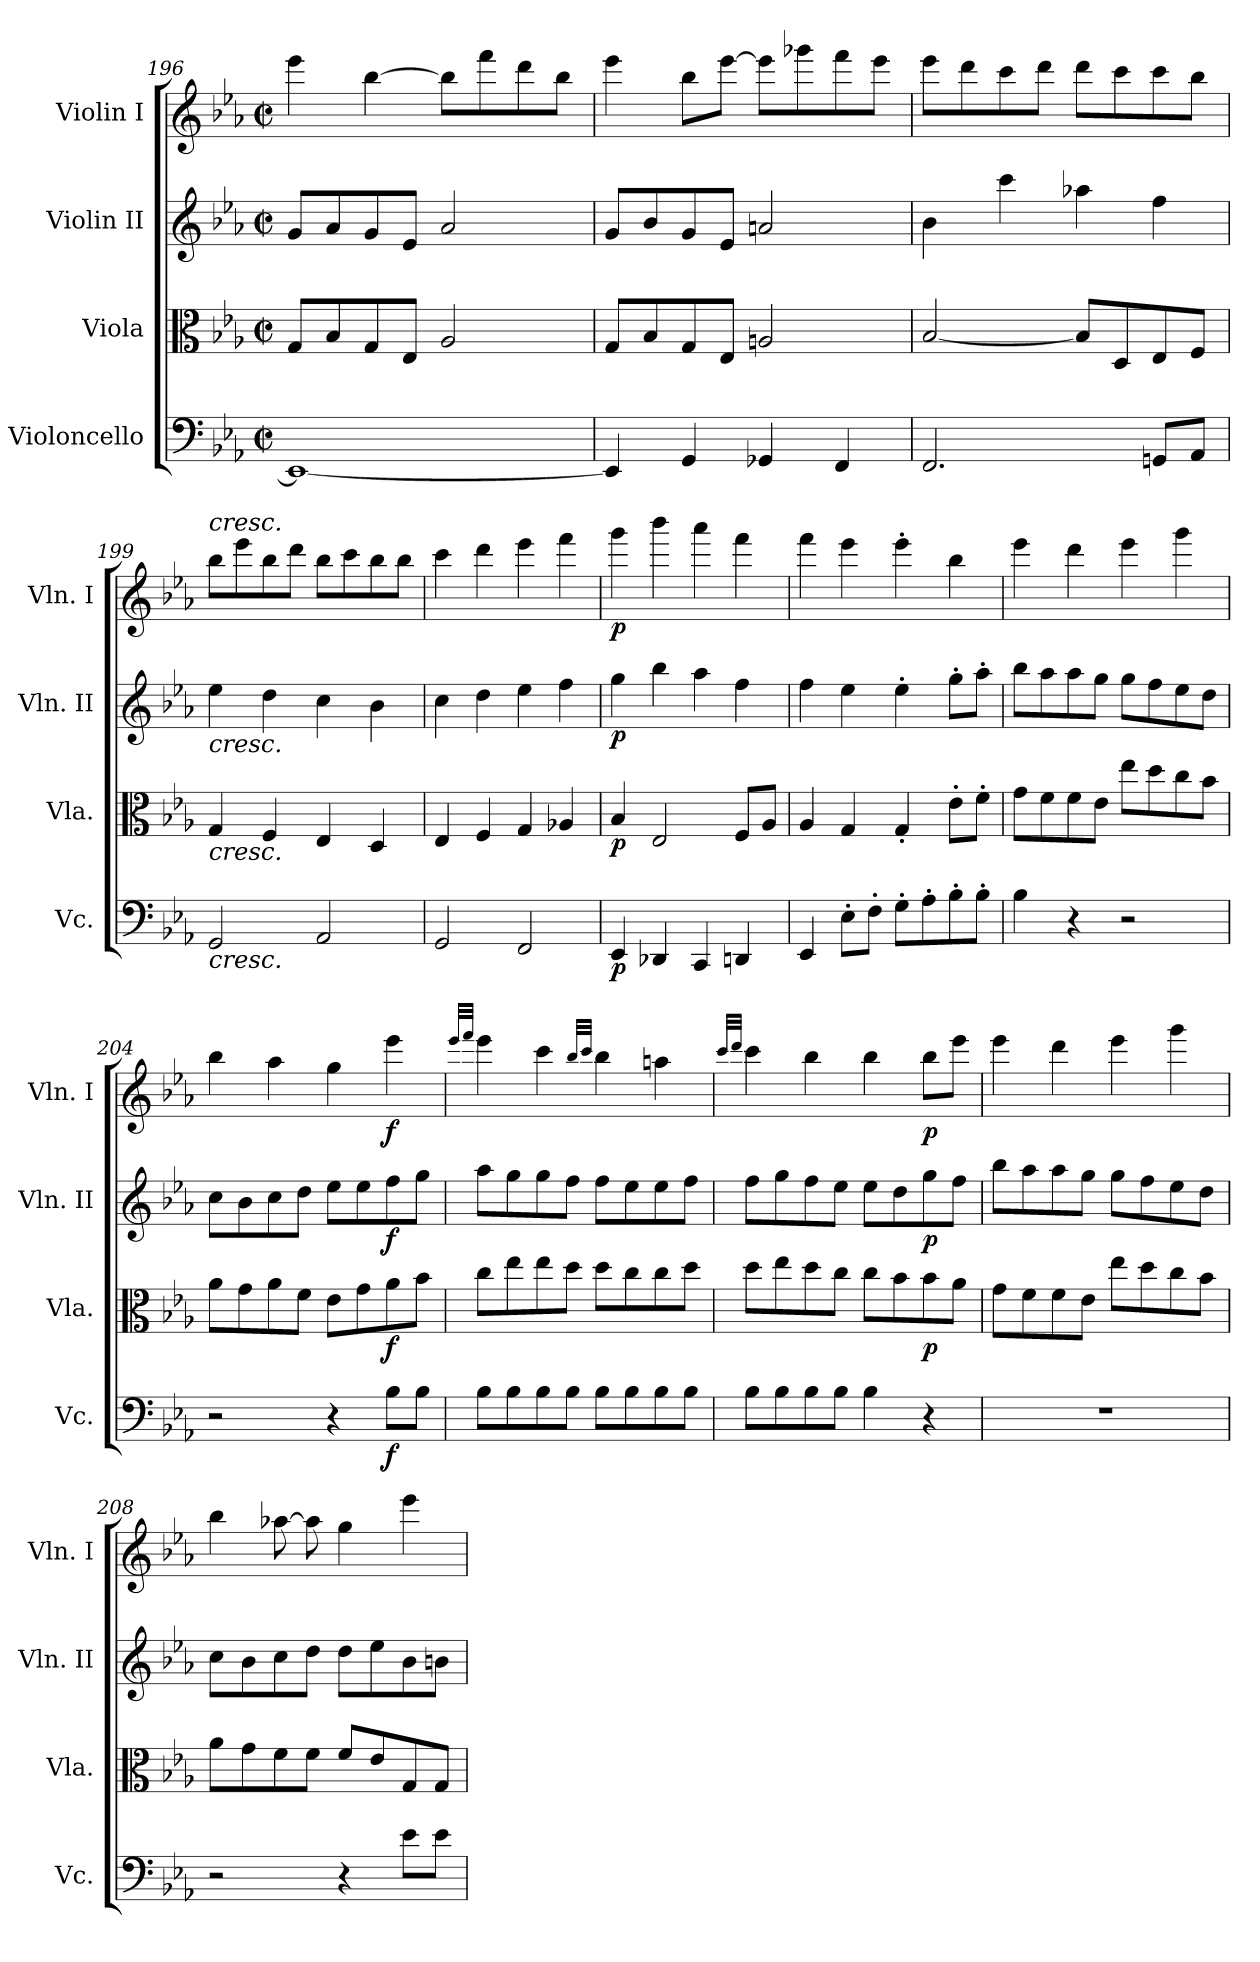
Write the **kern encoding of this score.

**kern	**dynam	**kern	**dynam	**kern	**dynam	**kern	**dynam
*part4	*part4	*part3	*part3	*part2	*part2	*part1	*part1
*staff4	*staff4	*staff3	*staff3	*staff2	*staff2	*staff1	*staff1
*I"Violoncello	*	*I"Viola	*	*I"Violin II	*	*I"Violin I	*
*I'Vc.	*	*I'Vla.	*	*I'Vln. II	*	*I'Vln. I	*
*clefF4	*	*clefC3	*	*clefG2	*	*clefG2	*
*k[b-e-a-]	*	*k[b-e-a-]	*	*k[b-e-a-]	*	*k[b-e-a-]	*
*M2/2	*	*M2/2	*	*M2/2	*	*M2/2	*
*met(c|)	*	*met(c|)	*	*met(c|)	*	*met(c|)	*
=196	=196	=196	=196	=196	=196	=196	=196
1EE-_	.	8G/L	.	8g/L	.	4eee-\	.
.	.	8B-/	.	8a-/	.	.	.
.	.	8G/	.	8g/	.	[4bb-\	.
.	.	8E-/J	.	8e-/J	.	.	.
.	.	2A-/	.	2a-/	.	8bb-\L]	.
.	.	.	.	.	.	8fff\	.
.	.	.	.	.	.	8ddd\	.
.	.	.	.	.	.	8bb-\J	.
=197	=197	=197	=197	=197	=197	=197	=197
4EE-/]	.	8G/L	.	8g/L	.	4eee-\	.
.	.	8B-/	.	8b-/	.	.	.
4GG/	.	8G/	.	8g/	.	8bb-\L	.
.	.	8E-/J	.	8e-/J	.	[8eee-\J	.
4GG-X/	.	2An/	.	2an/	.	8eee-\L]	.
.	.	.	.	.	.	8ggg-X\	.
4FF/	.	.	.	.	.	8fff\	.
.	.	.	.	.	.	8eee-\J	.
=198	=198	=198	=198	=198	=198	=198	=198
2.FF/	.	[2B-/	.	4b-\	.	8eee-\L	.
.	.	.	.	.	.	8ddd\	.
.	.	.	.	4ccc\	.	8ccc\	.
.	.	.	.	.	.	8ddd\J	.
.	.	8B-/L]	.	4aa-X\	.	8ddd\L	.
.	.	8D/	.	.	.	8ccc\	.
8GGn/L	.	8E-/	.	4ff\	.	8ccc\	.
8AA-/J	.	8F/J	.	.	.	8bb-\J	.
=199	=199	=199	=199	=199	=199	=199	=199
!	!	!	!	!	!	!LO:TX:a:i:t=cresc.	!
!	!	!	!	!LO:TX:b:i:t=cresc.	!	!	!
!	!	!LO:TX:b:i:t=cresc.	!	!	!	!	!
!LO:TX:b:i:t=cresc.	!	!	!	!	!	!	!
2GG/	.	4G/	.	4ee-\	.	8bb-\L	.
.	.	.	.	.	.	8eee-\	.
.	.	4F/	.	4dd\	.	8bb-\	.
.	.	.	.	.	.	8ddd\J	.
2AA-/	.	4E-/	.	4cc\	.	8bb-\L	.
.	.	.	.	.	.	8ccc\	.
.	.	4D/	.	4b-\	.	8bb-\	.
.	.	.	.	.	.	8bb-\J	.
=200	=200	=200	=200	=200	=200	=200	=200
2GG/	.	4E-/	.	4cc\	.	4ccc\	.
.	.	4F/	.	4dd\	.	4ddd\	.
2FF/	.	4G/	.	4ee-\	.	4eee-\	.
.	.	4A-X/	.	4ff\	.	4fff\	.
=201	=201	=201	=201	=201	=201	=201	=201
!	!LO:DY:b	!	!LO:DY:b	!	!LO:DY:b	!	!LO:DY:b
4EE-/	p	4B-/	p	4gg\	p	4ggg\	p
4DD-X/	.	2E-/	.	4bb-\	.	4bbb-\	.
4CC/	.	.	.	4aa-\	.	4aaa-\	.
4DDn/	.	8F/L	.	4ff\	.	4fff\	.
.	.	8A-/J	.	.	.	.	.
=202	=202	=202	=202	=202	=202	=202	=202
4EE-/	.	4A-/	.	4ff\	.	4fff\	.
8E-'\L	.	4G/	.	4ee-\	.	4eee-\	.
8F'\J	.	.	.	.	.	.	.
8G'\L	.	4G'/	.	4ee-'\	.	4eee-'\	.
8A-'\	.	.	.	.	.	.	.
8B-'\	.	8e-'\L	.	8gg'\L	.	4bb-\	.
8B-'\J	.	8f'\J	.	8aa-'\J	.	.	.
=203	=203	=203	=203	=203	=203	=203	=203
4B-\	.	8g\L	.	8bb-\L	.	4eee-\	.
.	.	8f\	.	8aa-\	.	.	.
4r	.	8f\	.	8aa-\	.	4ddd\	.
.	.	8e-\J	.	8gg\J	.	.	.
2r	.	8ee-\L	.	8gg\L	.	4eee-\	.
.	.	8dd\	.	8ff\	.	.	.
.	.	8cc\	.	8ee-\	.	4ggg\	.
.	.	8b-\J	.	8dd\J	.	.	.
=204	=204	=204	=204	=204	=204	=204	=204
2r	.	8a-\L	.	8cc\L	.	4bb-\	.
.	.	8g\	.	8b-\	.	.	.
.	.	8a-\	.	8cc\	.	4aa-\	.
.	.	8f\J	.	8dd\J	.	.	.
4r	.	8e-\L	.	8ee-\L	.	4gg\	.
.	.	8g\	.	8ee-\	.	.	.
!	!LO:DY:b	!	!LO:DY:b	!	!LO:DY:b	!	!LO:DY:b
8B-\L	f	8a-\	f	8ff\	f	4eee-\	f
8B-\J	.	8b-\J	.	8gg\J	.	.	.
=205	=205	=205	=205	=205	=205	=205	=205
.	.	.	.	.	.	32qeee-/LLL	.
.	.	.	.	.	.	32qfff/JJJ	.
8B-\L	.	8cc\L	.	8aa-\L	.	4eee-\	.
8B-\	.	8ee-\	.	8gg\	.	.	.
8B-\	.	8ee-\	.	8gg\	.	4ccc\	.
8B-\J	.	8dd\J	.	8ff\J	.	.	.
.	.	.	.	.	.	32qbb-/LLL	.
.	.	.	.	.	.	32qccc/JJJ	.
8B-\L	.	8dd\L	.	8ff\L	.	4bb-\	.
8B-\	.	8cc\	.	8ee-\	.	.	.
8B-\	.	8cc\	.	8ee-\	.	4aan\	.
8B-\J	.	8dd\J	.	8ff\J	.	.	.
=206	=206	=206	=206	=206	=206	=206	=206
.	.	.	.	.	.	32qccc/LLL	.
.	.	.	.	.	.	32qddd/JJJ	.
8B-\L	.	8dd\L	.	8ff\L	.	4ccc\	.
8B-\	.	8ee-\	.	8gg\	.	.	.
8B-\	.	8dd\	.	8ff\	.	4bb-\	.
8B-\J	.	8cc\J	.	8ee-\J	.	.	.
4B-\	.	8cc\L	.	8ee-\L	.	4bb-\	.
.	.	8b-\	.	8dd\	.	.	.
!	!	!	!LO:DY:b	!	!LO:DY:b	!	!LO:DY:b
4r	.	8b-\	p	8gg\	p	8bb-\L	p
.	.	8a-\J	.	8ff\J	.	8eee-\J	.
=207	=207	=207	=207	=207	=207	=207	=207
1r	.	8g\L	.	8bb-\L	.	4eee-\	.
.	.	8f\	.	8aa-\	.	.	.
.	.	8f\	.	8aa-\	.	4ddd\	.
.	.	8e-\J	.	8gg\J	.	.	.
.	.	8ee-\L	.	8gg\L	.	4eee-\	.
.	.	8dd\	.	8ff\	.	.	.
.	.	8cc\	.	8ee-\	.	4ggg\	.
.	.	8b-\J	.	8dd\J	.	.	.
=208	=208	=208	=208	=208	=208	=208	=208
2r	.	8a-\L	.	8cc\L	.	4bb-\	.
.	.	8g\	.	8b-\	.	.	.
.	.	8f\	.	8cc\	.	[8aa-X\	.
.	.	8f\J	.	8dd\J	.	8aa-\]	.
4r	.	8f/L	.	8dd\L	.	4gg\	.
.	.	8e-/	.	8ee-\	.	.	.
8e-\L	.	8G/	.	8b-\	.	4eee-\	.
8e-\J	.	8G/J	.	8bn\J	.	.	.
=	=	=	=	=	=	=	=
*-	*-	*-	*-	*-	*-	*-	*-
